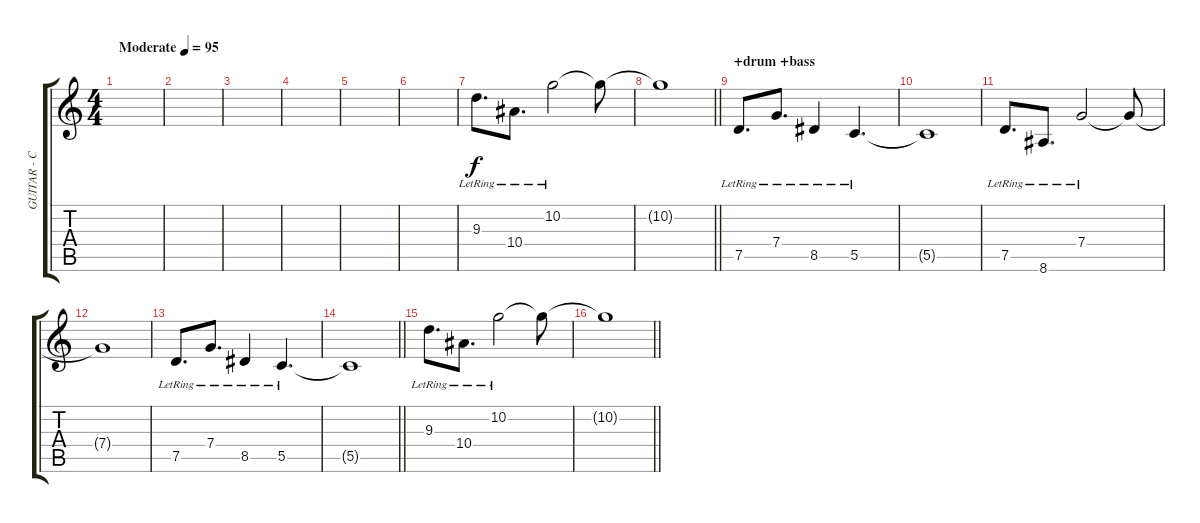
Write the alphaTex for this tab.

\track ("GUITAR - Christian Andreu" "GUITAR - C") {instrument distortionguitar}
\staff {score tabs}
\tuning (D4 A3 F3 C3 G2 D2) {hide}
\ts (4 4)
\tempo (95 "Moderate")
\clef g2
\ks c
|
|
|
|
|
|
9.3{lr}.8{d} 10.4{lr}.8{d} 10.2{lr}.2 10.2{t}.8 |
\barLineRight lightlight
10.2{t}.1 |
\section ("" "+drum +bass")
7.5{lr}.8{d} 7.4{lr}.8{d} 8.5{lr}.4 5.5{lr}.4{d} |
5.5{t}.1 |
7.5{lr}.8{d} 8.6{lr}.8{d} 7.4{lr}.2 7.4{t}.8 |
7.4{t}.1 |
7.5{lr}.8{d} 7.4{lr}.8{d} 8.5{lr}.4 5.5{lr}.4{d} |
\barLineRight lightlight
5.5{t}.1 |
9.3{lr}.8{d} 10.4{lr}.8{d} 10.2{lr}.2 10.2{t}.8 |
\barLineRight lightlight
10.2{t}.1
